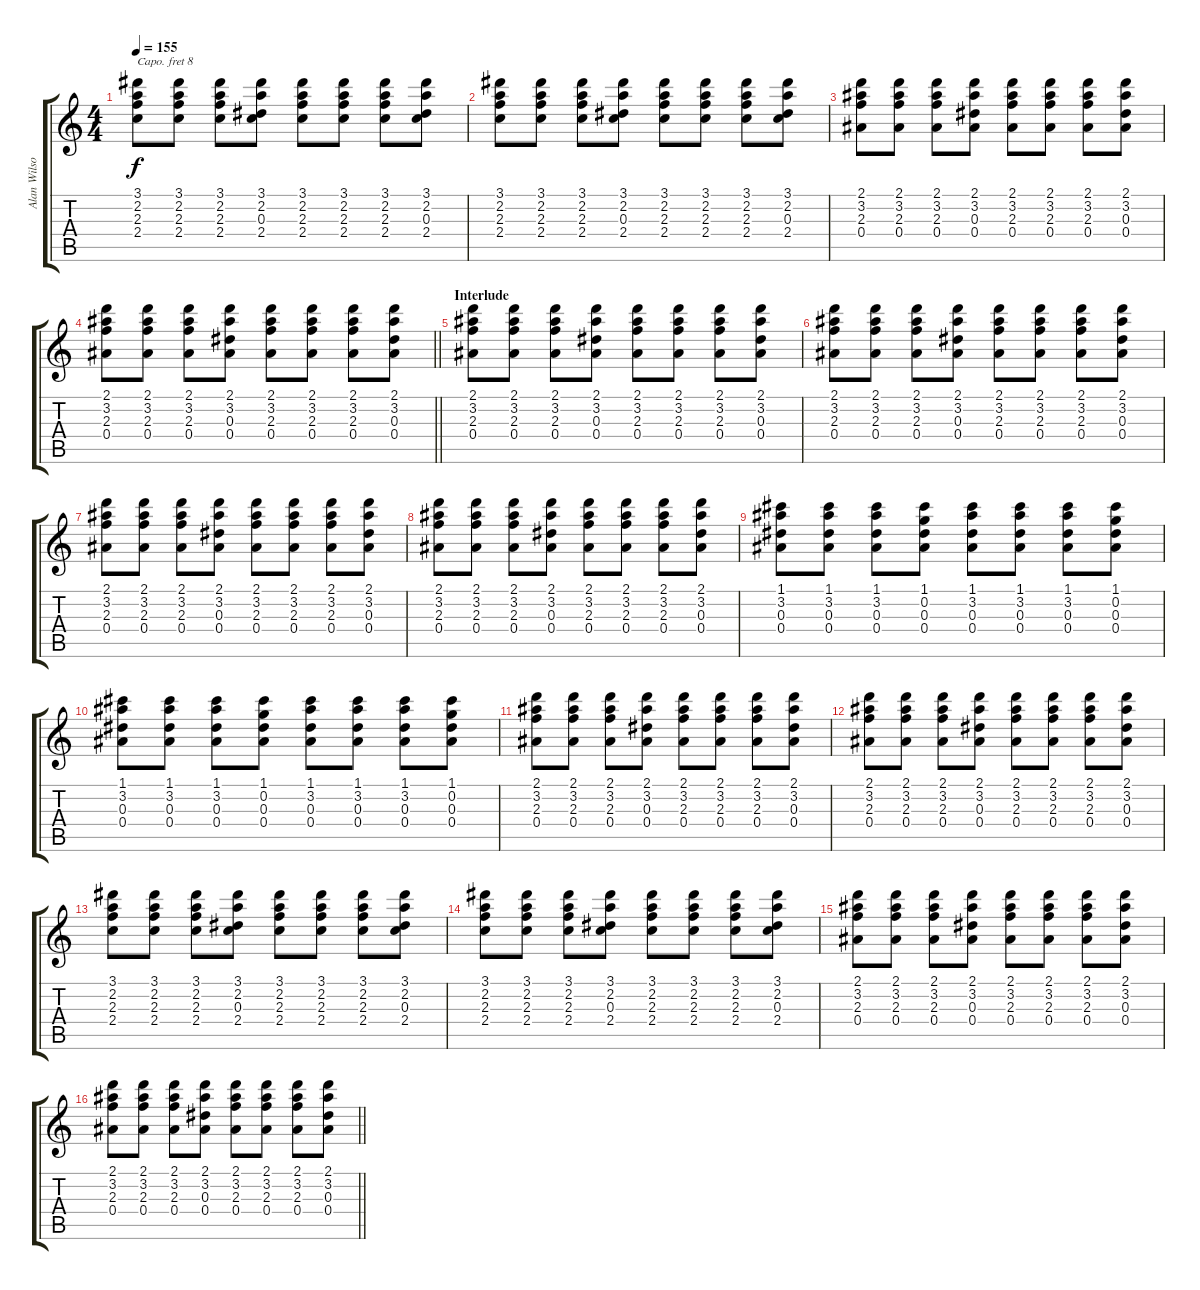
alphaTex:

\track ("Alan Wilson" "Alan Wilso") {instrument acousticguitarnylon}
\staff {score tabs}
\capo 8
\tuning (E4 B3 G3 D3 A2 E2) {hide}
\ts (4 4)
\tempo 155
\clef g2
\ks c
(3.1 2.2 2.3 2.4).8{dy f} (3.1 2.2 2.3 2.4).8 (3.1 2.2 2.3 2.4).8 (3.1 2.2 0.3 2.4).8 (3.1 2.2 2.3 2.4).8 (3.1 2.2 2.3 2.4).8 (3.1 2.2 2.3 2.4).8 (3.1 2.2 0.3 2.4).8 |
(3.1 2.2 2.3 2.4).8 (3.1 2.2 2.3 2.4).8 (3.1 2.2 2.3 2.4).8 (3.1 2.2 0.3 2.4).8 (3.1 2.2 2.3 2.4).8 (3.1 2.2 2.3 2.4).8 (3.1 2.2 2.3 2.4).8 (3.1 2.2 0.3 2.4).8 |
(2.1 3.2 2.3 0.4).8 (2.1 3.2 2.3 0.4).8 (2.1 3.2 2.3 0.4).8 (2.1 3.2 0.3 0.4).8 (2.1 3.2 2.3 0.4).8 (2.1 3.2 2.3 0.4).8 (2.1 3.2 2.3 0.4).8 (2.1 3.2 0.3 0.4).8 |
\barLineRight lightlight
(2.1 3.2 2.3 0.4).8 (2.1 3.2 2.3 0.4).8 (2.1 3.2 2.3 0.4).8 (2.1 3.2 0.3 0.4).8 (2.1 3.2 2.3 0.4).8 (2.1 3.2 2.3 0.4).8 (2.1 3.2 2.3 0.4).8 (2.1 3.2 0.3 0.4).8 |
\section ("" "Interlude")
(2.1 3.2 2.3 0.4).8 (2.1 3.2 2.3 0.4).8 (2.1 3.2 2.3 0.4).8 (2.1 3.2 0.3 0.4).8 (2.1 3.2 2.3 0.4).8 (2.1 3.2 2.3 0.4).8 (2.1 3.2 2.3 0.4).8 (2.1 3.2 0.3 0.4).8 |
(2.1 3.2 2.3 0.4).8 (2.1 3.2 2.3 0.4).8 (2.1 3.2 2.3 0.4).8 (2.1 3.2 0.3 0.4).8 (2.1 3.2 2.3 0.4).8 (2.1 3.2 2.3 0.4).8 (2.1 3.2 2.3 0.4).8 (2.1 3.2 0.3 0.4).8 |
(2.1 3.2 2.3 0.4).8 (2.1 3.2 2.3 0.4).8 (2.1 3.2 2.3 0.4).8 (2.1 3.2 0.3 0.4).8 (2.1 3.2 2.3 0.4).8 (2.1 3.2 2.3 0.4).8 (2.1 3.2 2.3 0.4).8 (2.1 3.2 0.3 0.4).8 |
(2.1 3.2 2.3 0.4).8 (2.1 3.2 2.3 0.4).8 (2.1 3.2 2.3 0.4).8 (2.1 3.2 0.3 0.4).8 (2.1 3.2 2.3 0.4).8 (2.1 3.2 2.3 0.4).8 (2.1 3.2 2.3 0.4).8 (2.1 3.2 0.3 0.4).8 |
(1.1 3.2 0.3 0.4).8 (1.1 3.2 0.3 0.4).8 (1.1 3.2 0.3 0.4).8 (1.1 0.2 0.3 0.4).8 (1.1 3.2 0.3 0.4).8 (1.1 3.2 0.3 0.4).8 (1.1 3.2 0.3 0.4).8 (1.1 0.2 0.3 0.4).8 |
(1.1 3.2 0.3 0.4).8 (1.1 3.2 0.3 0.4).8 (1.1 3.2 0.3 0.4).8 (1.1 0.2 0.3 0.4).8 (1.1 3.2 0.3 0.4).8 (1.1 3.2 0.3 0.4).8 (1.1 3.2 0.3 0.4).8 (1.1 0.2 0.3 0.4).8 |
(2.1 3.2 2.3 0.4).8 (2.1 3.2 2.3 0.4).8 (2.1 3.2 2.3 0.4).8 (2.1 3.2 0.3 0.4).8 (2.1 3.2 2.3 0.4).8 (2.1 3.2 2.3 0.4).8 (2.1 3.2 2.3 0.4).8 (2.1 3.2 0.3 0.4).8 |
(2.1 3.2 2.3 0.4).8 (2.1 3.2 2.3 0.4).8 (2.1 3.2 2.3 0.4).8 (2.1 3.2 0.3 0.4).8 (2.1 3.2 2.3 0.4).8 (2.1 3.2 2.3 0.4).8 (2.1 3.2 2.3 0.4).8 (2.1 3.2 0.3 0.4).8 |
(3.1 2.2 2.3 2.4).8 (3.1 2.2 2.3 2.4).8 (3.1 2.2 2.3 2.4).8 (3.1 2.2 0.3 2.4).8 (3.1 2.2 2.3 2.4).8 (3.1 2.2 2.3 2.4).8 (3.1 2.2 2.3 2.4).8 (3.1 2.2 0.3 2.4).8 |
(3.1 2.2 2.3 2.4).8 (3.1 2.2 2.3 2.4).8 (3.1 2.2 2.3 2.4).8 (3.1 2.2 0.3 2.4).8 (3.1 2.2 2.3 2.4).8 (3.1 2.2 2.3 2.4).8 (3.1 2.2 2.3 2.4).8 (3.1 2.2 0.3 2.4).8 |
(2.1 3.2 2.3 0.4).8 (2.1 3.2 2.3 0.4).8 (2.1 3.2 2.3 0.4).8 (2.1 3.2 0.3 0.4).8 (2.1 3.2 2.3 0.4).8 (2.1 3.2 2.3 0.4).8 (2.1 3.2 2.3 0.4).8 (2.1 3.2 0.3 0.4).8 |
\barLineRight lightlight
(2.1 3.2 2.3 0.4).8 (2.1 3.2 2.3 0.4).8 (2.1 3.2 2.3 0.4).8 (2.1 3.2 0.3 0.4).8 (2.1 3.2 2.3 0.4).8 (2.1 3.2 2.3 0.4).8 (2.1 3.2 2.3 0.4).8 (2.1 3.2 0.3 0.4).8
